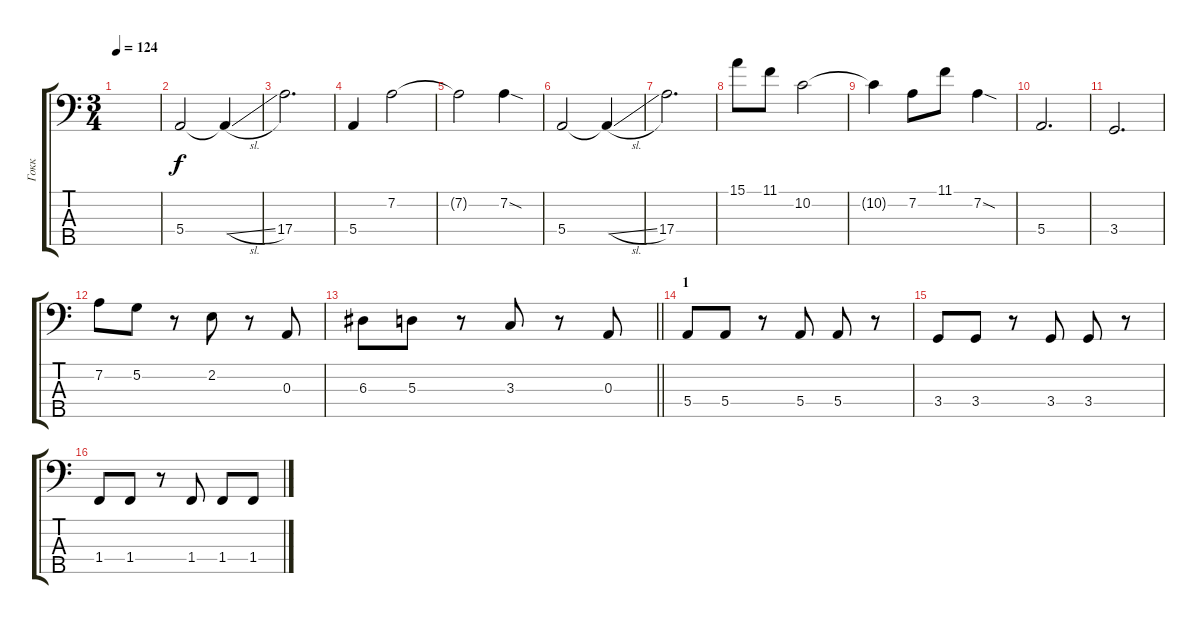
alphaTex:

\track ("Гокк" "Гокк") {instrument electricbassfinger}
\staff {score tabs}
\tuning (Gb2 D2 A1 E1 A0) {hide}
\ts (3 4)
\tempo 124
\clef f4
\ks c
|
5.4.2 5.4{sl t}.4 |
17.4.2{d} |
5.4.4 7.2.2 |
7.2{t}.2 7.2{sod}.4 |
5.4.2 5.4{sl t}.4 |
17.4.2{d} |
15.1.8 11.1.8 10.2.2 |
10.2{t}.4 7.2.8 11.1.8 7.2{sod}.4 |
5.4.2{d} |
3.4.2{d} |
7.2.8 5.2.8 r.8 2.2.8 r.8 0.3.8 |
\barLineRight lightlight
6.3.8 5.3.8 r.8 3.3.8 r.8 0.3.8 |
\section ("" "1")
5.4.8 5.4.8 r.8 5.4.8 5.4.8 r.8 |
3.4.8 3.4.8 r.8 3.4.8 3.4.8 r.8 |
1.4.8 1.4.8 r.8 1.4.8 1.4.8 1.4.8
